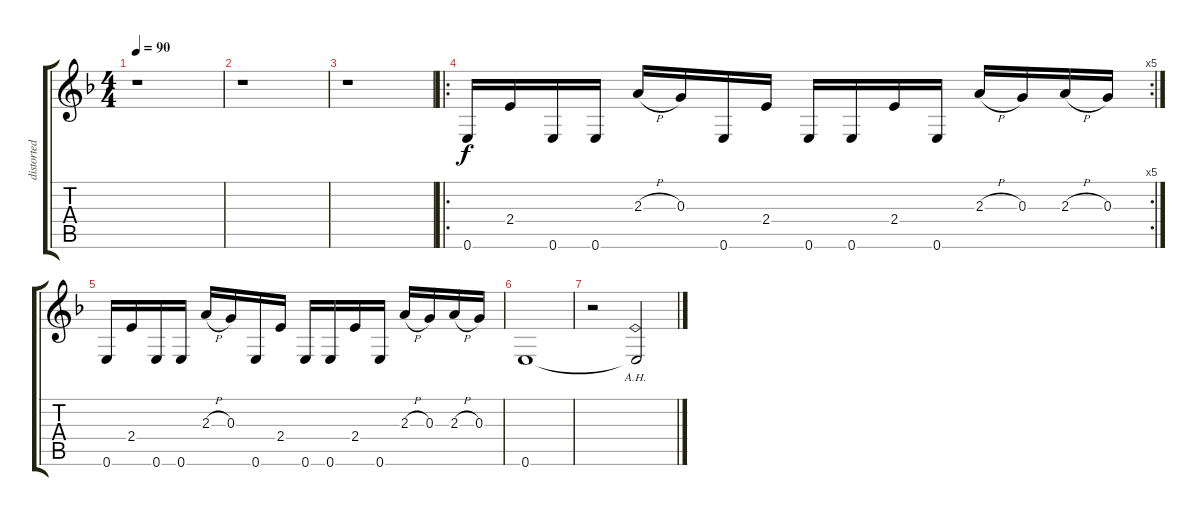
\track ("distorted" "distorted") {instrument distortionguitar}
\staff {score tabs}
\tuning (E4 B3 G3 D3 A2 E2) {hide}
\ts (4 4)
\tempo 90
\clef g2
\ks f
r.1{dy f} |
r.1 |
r.1 |
\ro
\rc 5
0.6.16 2.4.16 0.6.16 0.6.16 2.3{h}.16 0.3.16 0.6.16 2.4.16 0.6.16 0.6.16 2.4.16 0.6.16 2.3{h}.16 0.3.16 2.3{h}.16 0.3.16 |
0.6.16 2.4.16 0.6.16 0.6.16 2.3{h}.16 0.3.16 0.6.16 2.4.16 0.6.16 0.6.16 2.4.16 0.6.16 2.3{h}.16 0.3.16 2.3{h}.16 0.3.16 |
0.6.1 |
r.2 0.6{ah 12 t}.2
